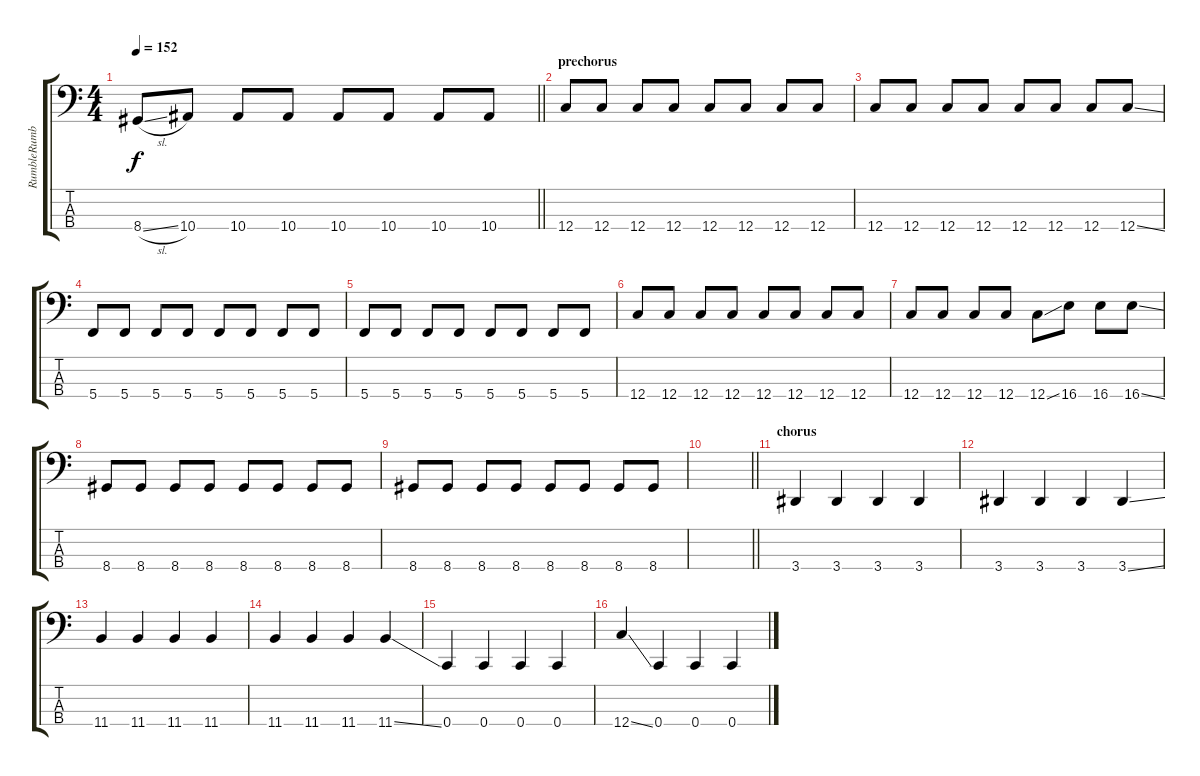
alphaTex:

\track ("RumbleRumble" "RumbleRumb") {instrument electricbassfinger}
\staff {score tabs}
\tuning (F2 C2 G1 C1) {hide}
\ts (4 4)
\tempo 152
\clef f4
\barLineRight lightlight
\ks c
8.4{sl}.8{dy f} 10.4.8 10.4.8 10.4.8 10.4.8 10.4.8 10.4.8 10.4.8 |
\section ("" "prechorus")
12.4.8 12.4.8 12.4.8 12.4.8 12.4.8 12.4.8 12.4.8 12.4.8 |
12.4.8 12.4.8 12.4.8 12.4.8 12.4.8 12.4.8 12.4.8 12.4{ss}.8 |
5.4.8 5.4.8 5.4.8 5.4.8 5.4.8 5.4.8 5.4.8 5.4.8 |
5.4.8 5.4.8 5.4.8 5.4.8 5.4.8 5.4.8 5.4.8 5.4.8 |
12.4.8 12.4.8 12.4.8 12.4.8 12.4.8 12.4.8 12.4.8 12.4.8 |
12.4.8 12.4.8 12.4.8 12.4.8 12.4{ss}.8 16.4.8 16.4.8 16.4{ss}.8 |
8.4.8 8.4.8 8.4.8 8.4.8 8.4.8 8.4.8 8.4.8 8.4.8 |
8.4.8 8.4.8 8.4.8 8.4.8 8.4.8 8.4.8 8.4.8 8.4.8 |
\barLineRight lightlight
|
\section ("" "chorus")
3.4.4 3.4.4 3.4.4 3.4.4 |
3.4.4 3.4.4 3.4.4 3.4{ss}.4 |
11.4.4 11.4.4 11.4.4 11.4.4 |
11.4.4 11.4.4 11.4.4 11.4{ss}.4 |
0.4.4 0.4.4 0.4.4 0.4.4 |
12.4{ss}.4 0.4.4 0.4.4 0.4{ss}.4
